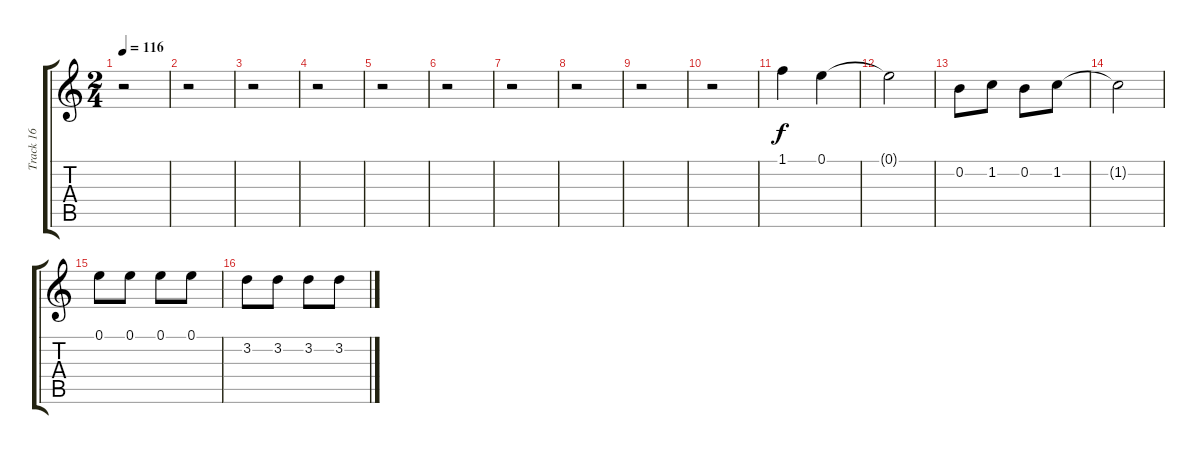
\track ("Track 16" "Track 16") {instrument electricguitarclean}
\staff {score tabs}
\tuning (E4 B3 G3 D3 A2 E2) {hide}
\ts (2 4)
\tempo 116
\clef g2
\ks c
r.2{dy f} |
r.2 |
r.2 |
r.2 |
r.2 |
r.2 |
r.2 |
r.2 |
r.2 |
r.2 |
1.1.4 0.1.4 |
0.1{t}.2 |
0.2.8 1.2.8 0.2.8 1.2.8 |
1.2{t}.2 |
0.1.8 0.1.8 0.1.8 0.1.8 |
3.2.8 3.2.8 3.2.8 3.2.8
